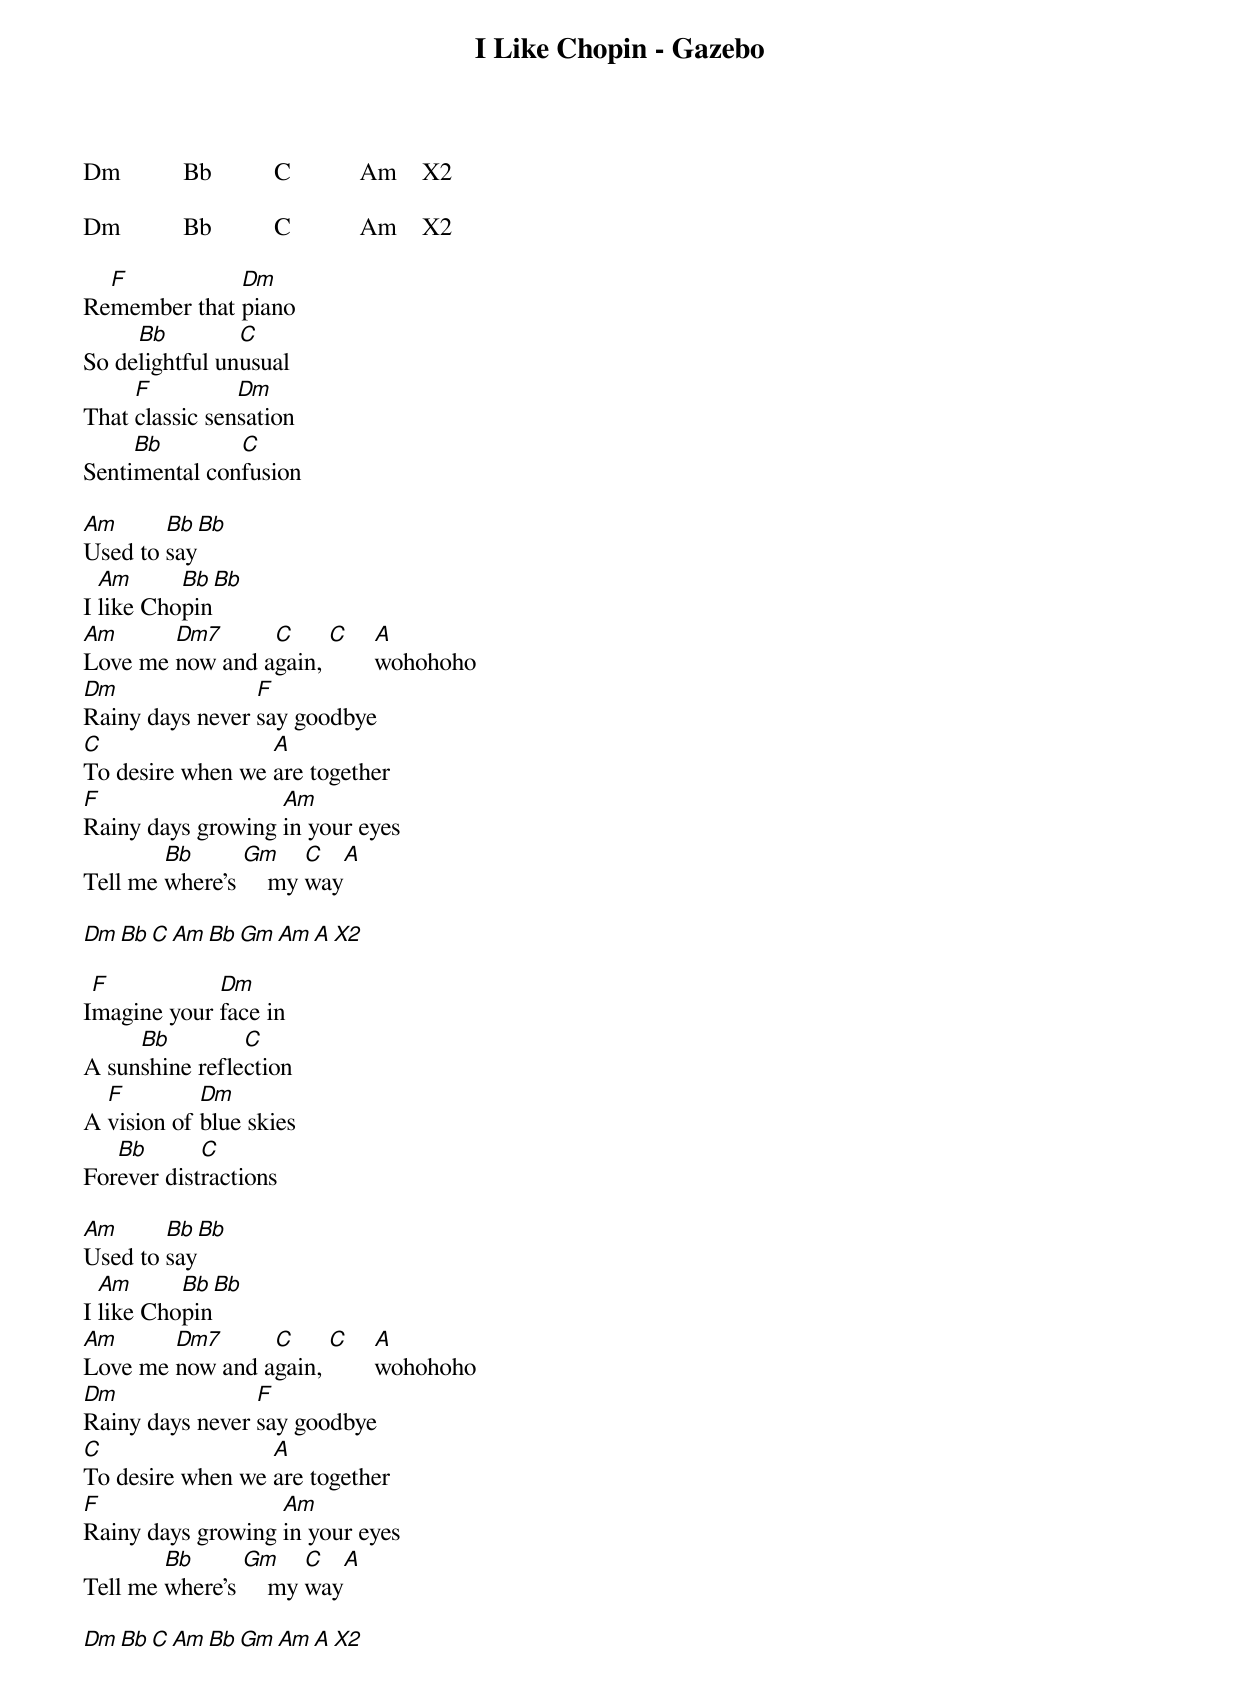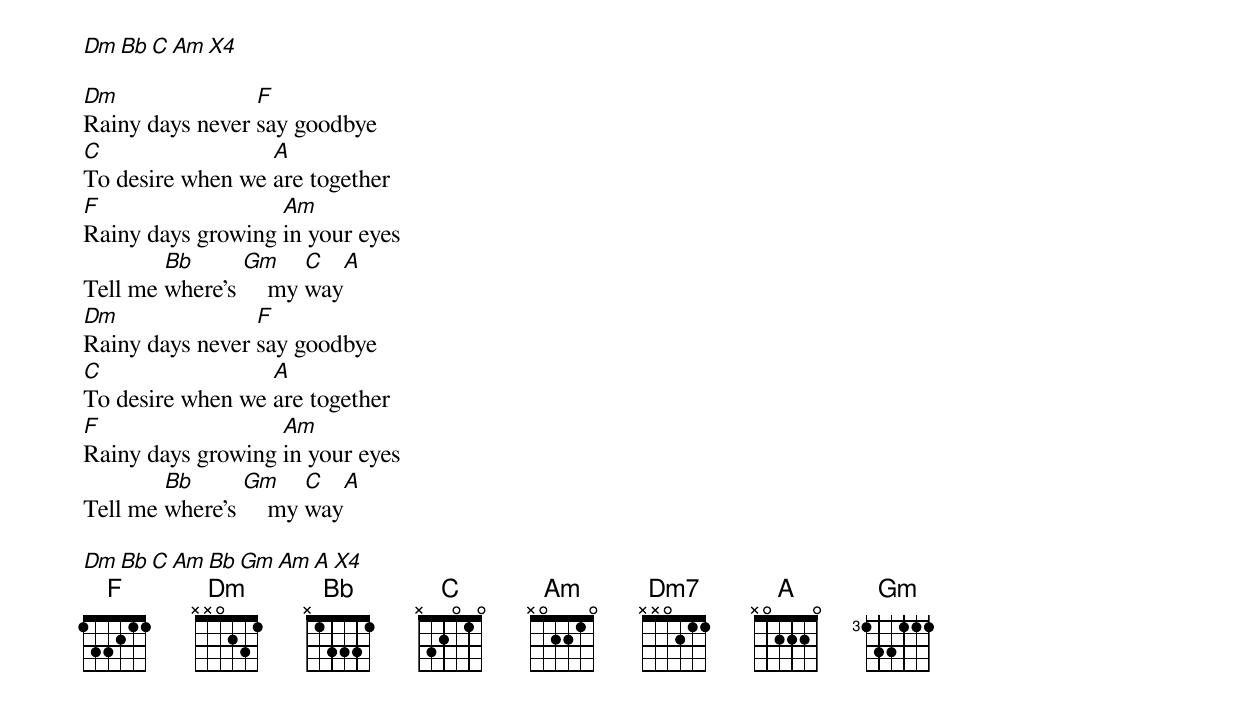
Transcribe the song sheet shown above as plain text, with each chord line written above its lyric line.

I Like Chopin - Gazebo

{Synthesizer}
Dm          Bb          C           Am    X2

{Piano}
Dm          Bb          C           Am    X2

  F           Dm
Remember that piano
     Bb         C
So delightful unusual
     F          Dm
That classic sensation
     Bb        C
Sentimental confusion

Am      Bb    Bb
Used to say
  Am      Bb    Bb
I like Chopin
Am      Dm7      C     C   A
Love me now and again,     wohohoho
Dm               F
Rainy days never say goodbye
C                 A
To desire when we are together
F                  Am
Rainy days growing in your eyes
        Bb      Gm     C    A
Tell me where's     my way

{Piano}
Dm  Bb  C  Am  Bb  Gm  Am  A  X2

 F           Dm
Imagine your face in
     Bb         C
A sunshine reflection
  F         Dm
A vision of blue skies
   Bb       C
Forever distractions

Am      Bb    Bb
Used to say
  Am      Bb    Bb
I like Chopin
Am      Dm7      C     C   A
Love me now and again,     wohohoho
Dm               F
Rainy days never say goodbye
C                 A
To desire when we are together
F                  Am
Rainy days growing in your eyes
        Bb      Gm     C    A
Tell me where's     my way

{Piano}
Dm  Bb  C  Am  Bb  Gm  Am  A  X2

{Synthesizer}
Dm          Bb          C           Am    X4

Dm               F
Rainy days never say goodbye
C                 A
To desire when we are together
F                  Am
Rainy days growing in your eyes
        Bb      Gm     C    A
Tell me where's     my way
Dm               F
Rainy days never say goodbye
C                 A
To desire when we are together
F                  Am
Rainy days growing in your eyes
        Bb      Gm     C    A
Tell me where's     my way

{Piano + fade}
Dm  Bb  C  Am  Bb  Gm  Am  A  X4
